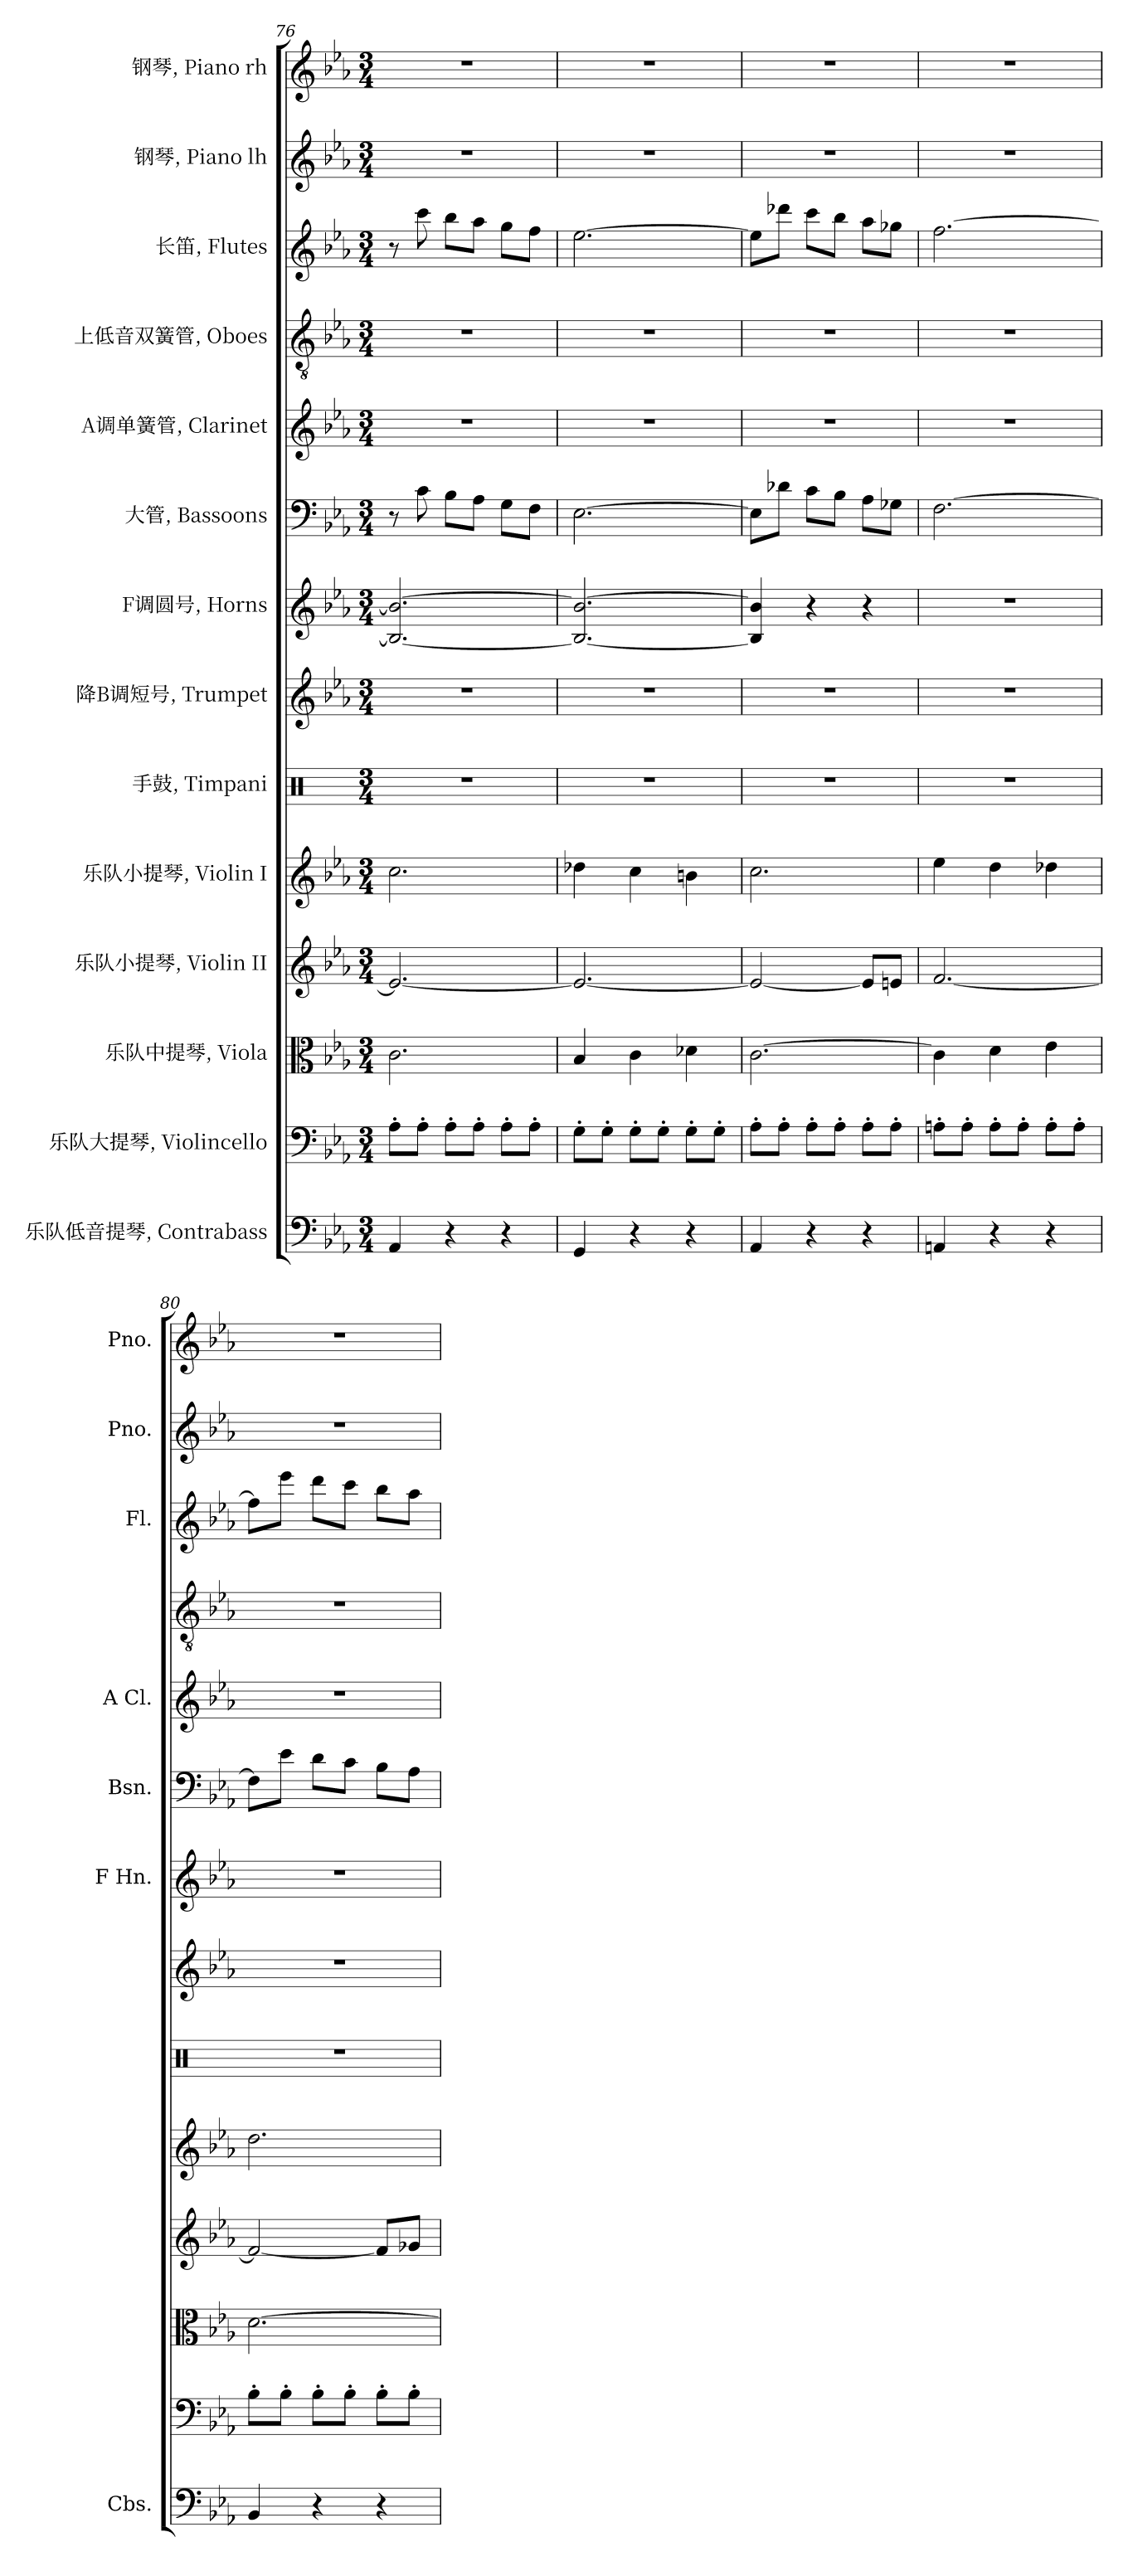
**kern	**kern	**kern	**kern	**kern	**kern	**kern	**kern	**kern	**kern	**kern	**kern	**kern	**kern
*part14	*part13	*part12	*part11	*part10	*part9	*part8	*part7	*part6	*part5	*part4	*part3	*part2	*part1
*staff14	*staff13	*staff12	*staff11	*staff10	*staff9	*staff8	*staff7	*staff6	*staff5	*staff4	*staff3	*staff2	*staff1
*I"乐队低音提琴, Contrabass	*I"乐队大提琴, Violincello	*I"乐队中提琴, Viola	*I"乐队小提琴, Violin II	*I"乐队小提琴, Violin I	*I"手鼓, Timpani	*I"降B调短号, Trumpet	*I"F调圆号, Horns	*I"大管, Bassoons	*I"A调单簧管, Clarinet	*I"上低音双簧管, Oboes	*I"长笛, Flutes	*I"钢琴, Piano lh	*I"钢琴, Piano rh
*I'Cbs.	*	*	*	*	*	*	*I'F Hn.	*I'Bsn.	*I'A Cl.	*	*I'Fl.	*I'Pno.	*I'Pno.
!!LO:PB:g=z
*clefF4	*clefF4	*clefC3	*clefG2	*clefG2	*clefX	*clefG2	*clefG2	*clefF4	*clefG2	*clefGv2	*clefG2	*clefG2	*clefG2
*ITrd7c12	*	*	*	*	*	*ITrd1c2	*ITrd4c7	*	*ITrd2c3	*	*	*	*
*k[b-e-a-]	*k[b-e-a-]	*k[b-e-a-]	*k[b-e-a-]	*k[b-e-a-]	*k[]	*k[b-e-a-d-g-]	*k[b-e-a-d-]	*k[b-e-a-]	*k[]	*k[b-e-a-]	*k[b-e-a-]	*k[b-e-a-]	*k[b-e-a-]
*M3/4	*M3/4	*M3/4	*M3/4	*M3/4	*M3/4	*M3/4	*M3/4	*M3/4	*M3/4	*M3/4	*M3/4	*M3/4	*M3/4
=76	=76	=76	=76	=76	=76	=76	=76	=76	=76	=76	=76	=76	=76
4AAA-/	8A-'\L	2.c\	2.e-/_	2.cc\	2.r	2.r	2.E-/_ 2.e-/_	8r	2.r	2.r	8r	2.r	2.r
.	8A-'\J	.	.	.	.	.	.	8c\	.	.	8ccc\	.	.
4r	8A-'\L	.	.	.	.	.	.	8B-\L	.	.	8bb-\L	.	.
.	8A-'\J	.	.	.	.	.	.	8A-\J	.	.	8aa-\J	.	.
4r	8A-'\L	.	.	.	.	.	.	8G\L	.	.	8gg\L	.	.
.	8A-'\J	.	.	.	.	.	.	8F\J	.	.	8ff\J	.	.
=77	=77	=77	=77	=77	=77	=77	=77	=77	=77	=77	=77	=77	=77
4GGG/	8G'\L	4B-/	2.e-/_	4dd-X\	2.r	2.r	2.E-/_ 2.e-/_	[2.E-\	2.r	2.r	[2.ee-\	2.r	2.r
.	8G'\J	.	.	.	.	.	.	.	.	.	.	.	.
4r	8G'\L	4c\	.	4cc\	.	.	.	.	.	.	.	.	.
.	8G'\J	.	.	.	.	.	.	.	.	.	.	.	.
4r	8G'\L	4d-X\	.	4bn\	.	.	.	.	.	.	.	.	.
.	8G'\J	.	.	.	.	.	.	.	.	.	.	.	.
=78	=78	=78	=78	=78	=78	=78	=78	=78	=78	=78	=78	=78	=78
4AAA-/	8A-'\L	[2.c\	2e-/_	2.cc\	2.r	2.r	4E-/] 4e-/]	8E-\L]	2.r	2.r	8ee-\L]	2.r	2.r
.	8A-'\J	.	.	.	.	.	.	8d-X\J	.	.	8ddd-X\J	.	.
4r	8A-'\L	.	.	.	.	.	4r	8c\L	.	.	8ccc\L	.	.
.	8A-'\J	.	.	.	.	.	.	8B-\J	.	.	8bb-\J	.	.
4r	8A-'\L	.	8e-/L]	.	.	.	4r	8A-\L	.	.	8aa-\L	.	.
.	8A-'\J	.	8en/J	.	.	.	.	8G-X\J	.	.	8gg-X\J	.	.
=79	=79	=79	=79	=79	=79	=79	=79	=79	=79	=79	=79	=79	=79
4AAAn/	8An'\L	4c\]	[2.f/	4ee-\	2.r	2.r	2.r	[2.F\	2.r	2.r	[2.ff\	2.r	2.r
.	8A'\J	.	.	.	.	.	.	.	.	.	.	.	.
4r	8A'\L	4d\	.	4dd\	.	.	.	.	.	.	.	.	.
.	8A'\J	.	.	.	.	.	.	.	.	.	.	.	.
4r	8A'\L	4e-\	.	4dd-X\	.	.	.	.	.	.	.	.	.
.	8A'\J	.	.	.	.	.	.	.	.	.	.	.	.
=80	=80	=80	=80	=80	=80	=80	=80	=80	=80	=80	=80	=80	=80
4BBB-/	8B-'\L	[2.d\	2f/_	2.dd\	2.r	2.r	2.r	8F\L]	2.r	2.r	8ff\L]	2.r	2.r
.	8B-'\J	.	.	.	.	.	.	8e-\J	.	.	8eee-\J	.	.
4r	8B-'\L	.	.	.	.	.	.	8d\L	.	.	8ddd\L	.	.
.	8B-'\J	.	.	.	.	.	.	8c\J	.	.	8ccc\J	.	.
4r	8B-'\L	.	8f/L]	.	.	.	.	8B-\L	.	.	8bb-\L	.	.
.	8B-'\J	.	8g-X/J	.	.	.	.	8A-\J	.	.	8aa-\J	.	.
=	=	=	=	=	=	=	=	=	=	=	=	=	=
*-	*-	*-	*-	*-	*-	*-	*-	*-	*-	*-	*-	*-	*-
